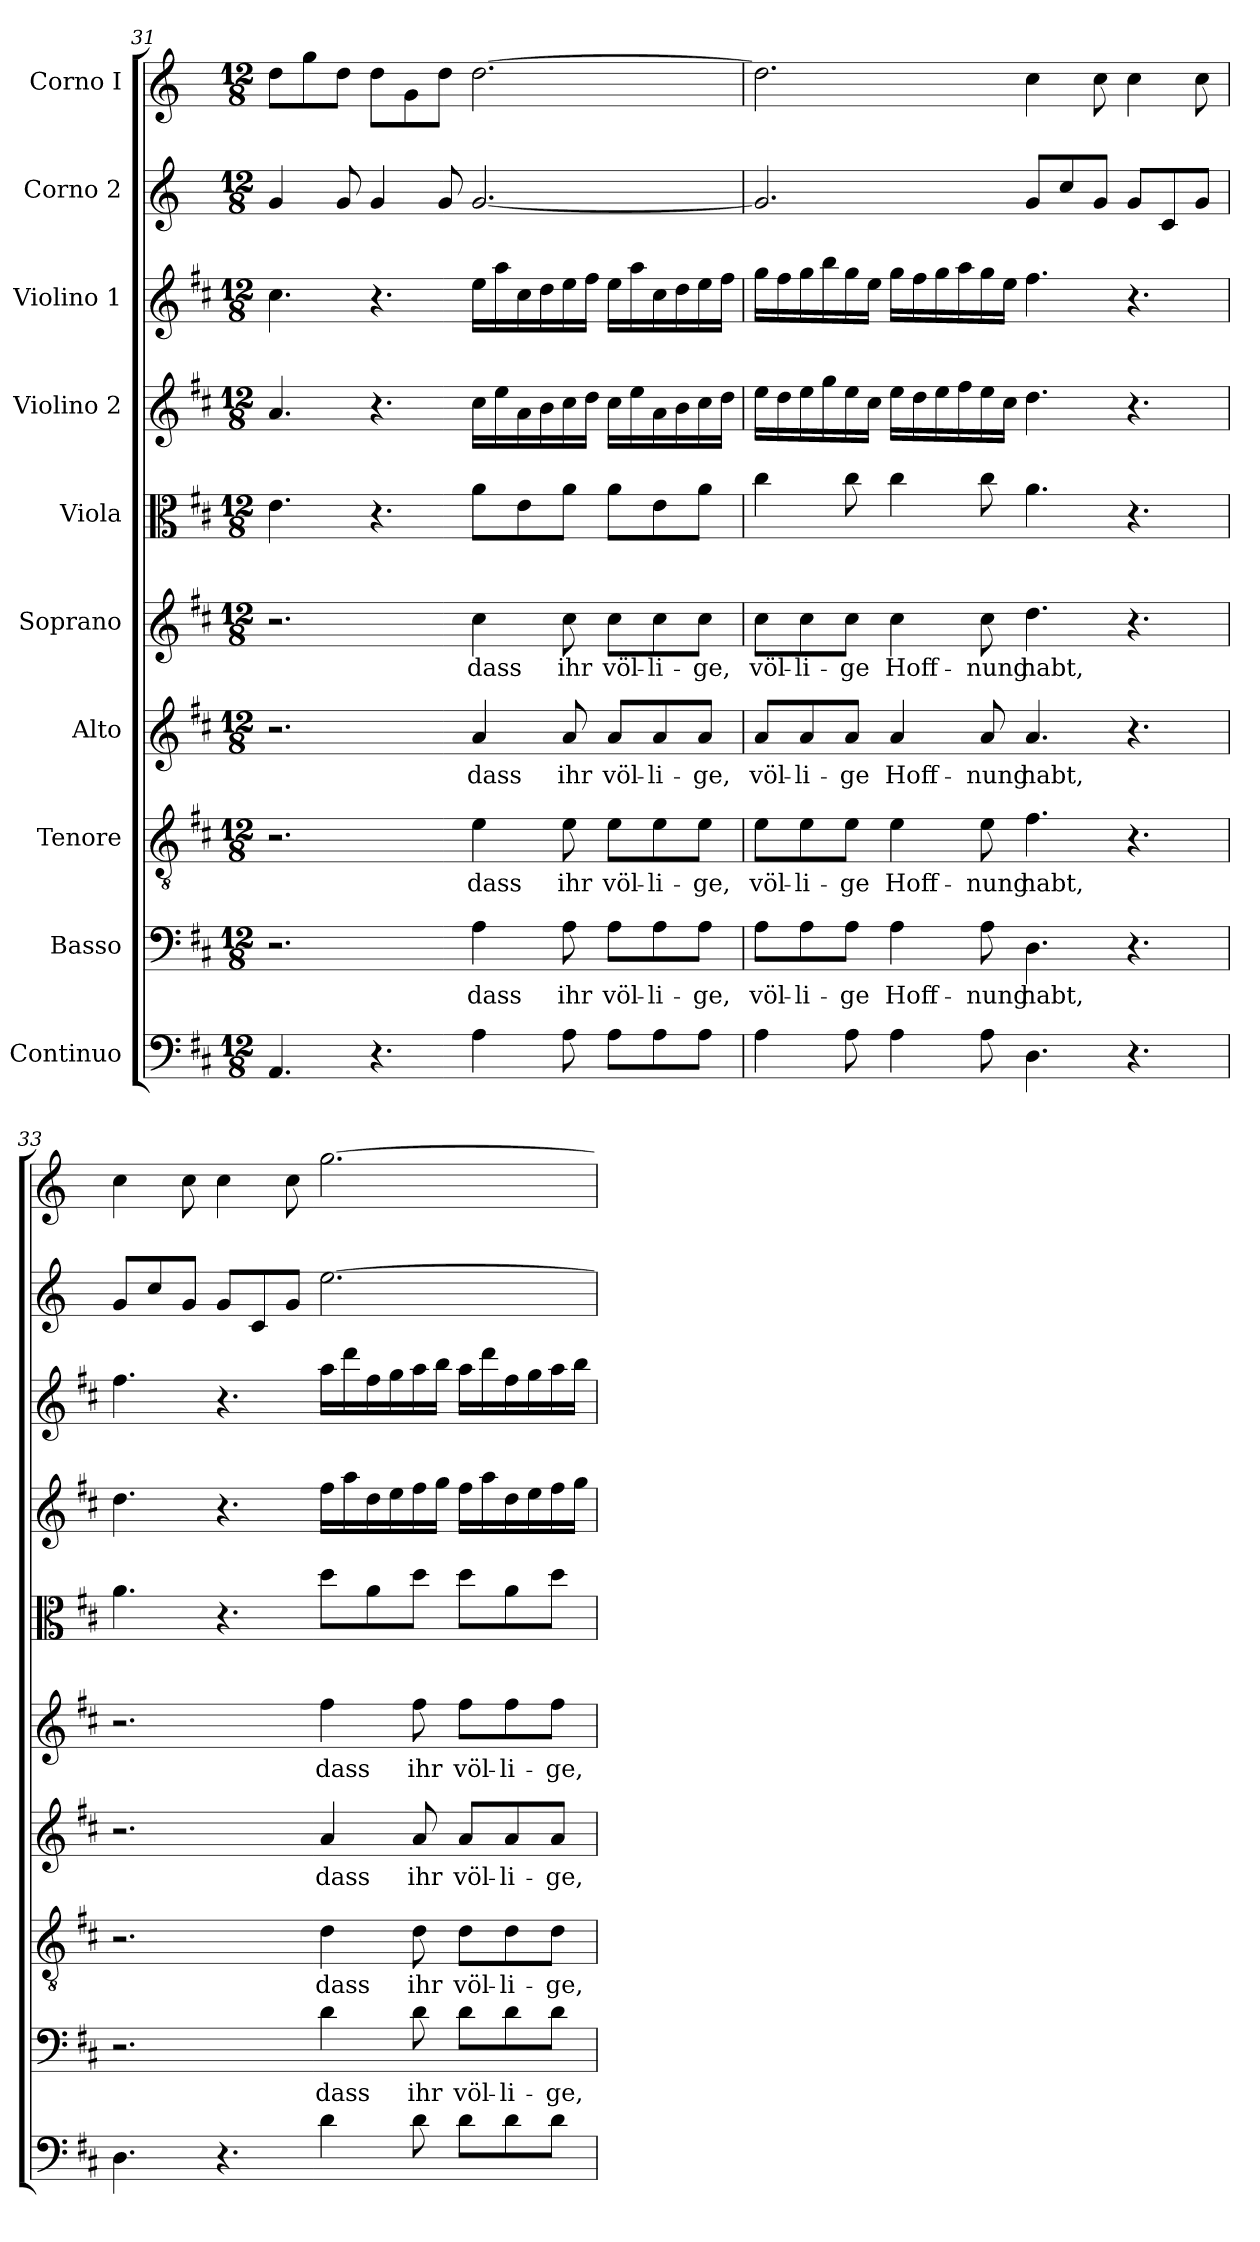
**kern	**kern	**text	**kern	**text	**kern	**text	**kern	**text	**kern	**kern	**kern	**kern	**kern
*part10	*part9	*part9	*part8	*part8	*part7	*part7	*part6	*part6	*part5	*part4	*part3	*part2	*part1
*staff10	*staff9	*staff9	*staff8	*staff8	*staff7	*staff7	*staff6	*staff6	*staff5	*staff4	*staff3	*staff2	*staff1
*I"Continuo	*I"Basso	*	*I"Tenore	*	*I"Alto	*	*I"Soprano	*	*I"Viola	*I"Violino 2	*I"Violino 1	*I"Corno 2	*I"Corno I
!!LO:PB:g=z
*clefF4	*clefF4	*	*clefGv2	*	*clefG2	*	*clefG2	*	*clefC3	*clefG2	*clefG2	*clefG2	*clefG2
*	*	*	*	*	*	*	*	*	*	*	*	*ITrd-1c-2	*ITrd-1c-2
*k[f#c#]	*k[f#c#]	*	*k[f#c#]	*	*k[f#c#]	*	*k[f#c#]	*	*k[f#c#]	*k[f#c#]	*k[f#c#]	*k[f#c#]	*k[f#c#]
*M12/8	*M12/8	*	*M12/8	*	*M12/8	*	*M12/8	*	*M12/8	*M12/8	*M12/8	*M12/8	*M12/8
=31	=31	=31	=31	=31	=31	=31	=31	=31	=31	=31	=31	=31	=31
4.AA/	2.r	.	2.r	.	2.r	.	2.r	.	4.e\	4.a/	4.cc#\	4a/	8ee\L
.	.	.	.	.	.	.	.	.	.	.	.	.	8aa\
.	.	.	.	.	.	.	.	.	.	.	.	8a/	8ee\J
4.r	.	.	.	.	.	.	.	.	4.r	4.r	4.r	4a/	8ee\L
.	.	.	.	.	.	.	.	.	.	.	.	.	8a\
.	.	.	.	.	.	.	.	.	.	.	.	8a/	8ee\J
!	!	!LO:LY:b	!	!LO:LY:b	!	!LO:LY:b	!	!LO:LY:b	!	!	!	!	!
4A\	4A\	dass	4e\	dass	4a/	dass	4cc#\	dass	8a\L	16cc#\LL	16ee\LL	[2.a/	[2.ee\
.	.	.	.	.	.	.	.	.	.	16ee\	16aa\	.	.
.	.	.	.	.	.	.	.	.	8e\	16a\	16cc#\	.	.
.	.	.	.	.	.	.	.	.	.	16b\	16dd\	.	.
!	!	!LO:LY:b	!	!LO:LY:b	!	!LO:LY:b	!	!LO:LY:b	!	!	!	!	!
8A\	8A\	ihr	8e\	ihr	8a/	ihr	8cc#\	ihr	8a\J	16cc#\	16ee\	.	.
.	.	.	.	.	.	.	.	.	.	16dd\JJ	16ff#\JJ	.	.
!	!	!LO:LY:b	!	!LO:LY:b	!	!LO:LY:b	!	!LO:LY:b	!	!	!	!	!
8A\L	8A\L	völ-	8e\L	völ-	8a/L	völ-	8cc#\L	völ-	8a\L	16cc#\LL	16ee\LL	.	.
.	.	.	.	.	.	.	.	.	.	16ee\	16aa\	.	.
!	!	!LO:LY:b	!	!LO:LY:b	!	!LO:LY:b	!	!LO:LY:b	!	!	!	!	!
8A\	8A\	-li-	8e\	-li-	8a/	-li-	8cc#\	-li-	8e\	16a\	16cc#\	.	.
.	.	.	.	.	.	.	.	.	.	16b\	16dd\	.	.
!	!	!LO:LY:b	!	!LO:LY:b	!	!LO:LY:b	!	!LO:LY:b	!	!	!	!	!
8A\J	8A\J	-ge,	8e\J	-ge,	8a/J	-ge,	8cc#\J	-ge,	8a\J	16cc#\	16ee\	.	.
.	.	.	.	.	.	.	.	.	.	16dd\JJ	16ff#\JJ	.	.
=32	=32	=32	=32	=32	=32	=32	=32	=32	=32	=32	=32	=32	=32
!	!	!LO:LY:b	!	!LO:LY:b	!	!LO:LY:b	!	!LO:LY:b	!	!	!	!	!
4A\	8A\L	völ-	8e\L	völ-	8a/L	völ-	8cc#\L	völ-	4cc#\	16ee\LL	16gg\LL	2.a/]	2.ee\]
.	.	.	.	.	.	.	.	.	.	16dd\	16ff#\	.	.
!	!	!LO:LY:b	!	!LO:LY:b	!	!LO:LY:b	!	!LO:LY:b	!	!	!	!	!
.	8A\	-li-	8e\	-li-	8a/	-li-	8cc#\	-li-	.	16ee\	16gg\	.	.
.	.	.	.	.	.	.	.	.	.	16gg\	16bb\	.	.
!	!	!LO:LY:b	!	!LO:LY:b	!	!LO:LY:b	!	!LO:LY:b	!	!	!	!	!
8A\	8A\J	-ge	8e\J	-ge	8a/J	-ge	8cc#\J	-ge	8cc#\	16ee\	16gg\	.	.
.	.	.	.	.	.	.	.	.	.	16cc#\JJ	16ee\JJ	.	.
!	!	!LO:LY:b	!	!LO:LY:b	!	!LO:LY:b	!	!LO:LY:b	!	!	!	!	!
4A\	4A\	Hoff-	4e\	Hoff-	4a/	Hoff-	4cc#\	Hoff-	4cc#\	16ee\LL	16gg\LL	.	.
.	.	.	.	.	.	.	.	.	.	16dd\	16ff#\	.	.
.	.	.	.	.	.	.	.	.	.	16ee\	16gg\	.	.
.	.	.	.	.	.	.	.	.	.	16ff#\	16aa\	.	.
!	!	!LO:LY:b	!	!LO:LY:b	!	!LO:LY:b	!	!LO:LY:b	!	!	!	!	!
8A\	8A\	-nung	8e\	-nung	8a/	-nung	8cc#\	-nung	8cc#\	16ee\	16gg\	.	.
.	.	.	.	.	.	.	.	.	.	16cc#\JJ	16ee\JJ	.	.
!	!	!LO:LY:b	!	!LO:LY:b	!	!LO:LY:b	!	!LO:LY:b	!	!	!	!	!
4.D\	4.D\	habt,	4.f#\	habt,	4.a/	habt,	4.dd\	habt,	4.a\	4.dd\	4.ff#\	8a/L	4dd\
.	.	.	.	.	.	.	.	.	.	.	.	8dd/	.
.	.	.	.	.	.	.	.	.	.	.	.	8a/J	8dd\
4.r	4.r	.	4.r	.	4.r	.	4.r	.	4.r	4.r	4.r	8a/L	4dd\
.	.	.	.	.	.	.	.	.	.	.	.	8d/	.
.	.	.	.	.	.	.	.	.	.	.	.	8a/J	8dd\
!!LO:PB:g=z
=33	=33	=33	=33	=33	=33	=33	=33	=33	=33	=33	=33	=33	=33
4.D\	2.r	.	2.r	.	2.r	.	2.r	.	4.a\	4.dd\	4.ff#\	8a/L	4dd\
.	.	.	.	.	.	.	.	.	.	.	.	8dd/	.
.	.	.	.	.	.	.	.	.	.	.	.	8a/J	8dd\
4.r	.	.	.	.	.	.	.	.	4.r	4.r	4.r	8a/L	4dd\
.	.	.	.	.	.	.	.	.	.	.	.	8d/	.
.	.	.	.	.	.	.	.	.	.	.	.	8a/J	8dd\
!	!	!LO:LY:b	!	!LO:LY:b	!	!LO:LY:b	!	!LO:LY:b	!	!	!	!	!
4d\	4d\	dass	4d\	dass	4a/	dass	4ff#\	dass	8dd\L	16ff#\LL	16aa\LL	[2.ff#\	[2.aa\
.	.	.	.	.	.	.	.	.	.	16aa\	16ddd\	.	.
.	.	.	.	.	.	.	.	.	8a\	16dd\	16ff#\	.	.
.	.	.	.	.	.	.	.	.	.	16ee\	16gg\	.	.
!	!	!LO:LY:b	!	!LO:LY:b	!	!LO:LY:b	!	!LO:LY:b	!	!	!	!	!
8d\	8d\	ihr	8d\	ihr	8a/	ihr	8ff#\	ihr	8dd\J	16ff#\	16aa\	.	.
.	.	.	.	.	.	.	.	.	.	16gg\JJ	16bb\JJ	.	.
!	!	!LO:LY:b	!	!LO:LY:b	!	!LO:LY:b	!	!LO:LY:b	!	!	!	!	!
8d\L	8d\L	völ-	8d\L	völ-	8a/L	völ-	8ff#\L	völ-	8dd\L	16ff#\LL	16aa\LL	.	.
.	.	.	.	.	.	.	.	.	.	16aa\	16ddd\	.	.
!	!	!LO:LY:b	!	!LO:LY:b	!	!LO:LY:b	!	!LO:LY:b	!	!	!	!	!
8d\	8d\	-li-	8d\	-li-	8a/	-li-	8ff#\	-li-	8a\	16dd\	16ff#\	.	.
.	.	.	.	.	.	.	.	.	.	16ee\	16gg\	.	.
!	!	!LO:LY:b	!	!LO:LY:b	!	!LO:LY:b	!	!LO:LY:b	!	!	!	!	!
8d\J	8d\J	-ge,	8d\J	-ge,	8a/J	-ge,	8ff#\J	-ge,	8dd\J	16ff#\	16aa\	.	.
.	.	.	.	.	.	.	.	.	.	16gg\JJ	16bb\JJ	.	.
=	=	=	=	=	=	=	=	=	=	=	=	=	=
*-	*-	*-	*-	*-	*-	*-	*-	*-	*-	*-	*-	*-	*-
